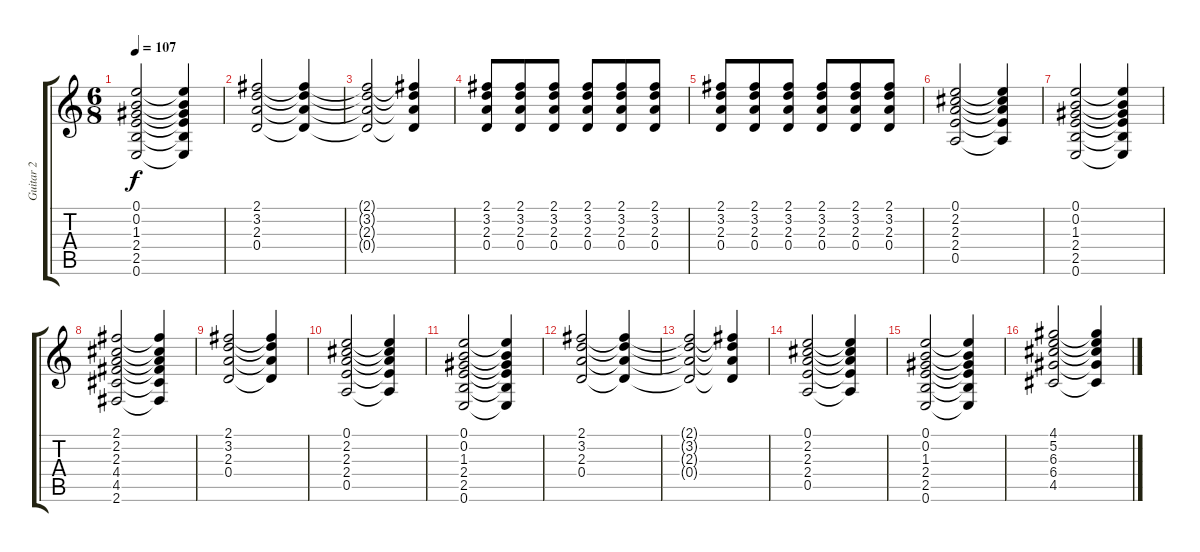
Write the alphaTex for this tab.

\track ("Guitar 2" "Guitar 2") {instrument overdrivenguitar}
\staff {score tabs}
\tuning (E4 B3 G3 D3 A2 E2) {hide}
\ts (6 8)
\tempo 107
\clef g2
\ks c
(0.1 0.2 1.3 2.4 2.5 0.6).2{dy f} (0.1{t} 0.2{t} 1.3{t} 2.4{t} 2.5{t} 0.6{t}).4 |
(2.1 3.2 2.3 0.4).2 (2.1{t} 3.2{t} 2.3{t} 0.4{t}).4 |
(2.1{t} 3.2{t} 2.3{t} 0.4{t}).2 (2.1{t} 3.2{t} 2.3{t} 0.4{t}).4 |
(2.1 3.2 2.3 0.4).8 (2.1 3.2 2.3 0.4).8 (2.1 3.2 2.3 0.4).8 (2.1 3.2 2.3 0.4).8 (2.1 3.2 2.3 0.4).8 (2.1 3.2 2.3 0.4).8 |
(2.1 3.2 2.3 0.4).8 (2.1 3.2 2.3 0.4).8 (2.1 3.2 2.3 0.4).8 (2.1 3.2 2.3 0.4).8 (2.1 3.2 2.3 0.4).8 (2.1 3.2 2.3 0.4).8 |
(0.1 2.2 2.3 2.4 0.5).2 (0.1{t} 2.2{t} 2.3{t} 2.4{t} 0.5{t}).4 |
(0.1 0.2 1.3 2.4 2.5 0.6).2 (0.1{t} 0.2{t} 1.3{t} 2.4{t} 2.5{t} 0.6{t}).4 |
(2.1 2.2 2.3 4.4 4.5 2.6).2 (2.1{t} 2.2{t} 2.3{t} 4.4{t} 4.5{t} 2.6{t}).4 |
(2.1 3.2 2.3 0.4).2 (2.1{t} 3.2{t} 2.3{t} 0.4{t}).4 |
(0.1 2.2 2.3 2.4 0.5).2 (0.1{t} 2.2{t} 2.3{t} 2.4{t} 0.5{t}).4 |
(0.1 0.2 1.3 2.4 2.5 0.6).2 (0.1{t} 0.2{t} 1.3{t} 2.4{t} 2.5{t} 0.6{t}).4 |
(2.1 3.2 2.3 0.4).2 (2.1{t} 3.2{t} 2.3{t} 0.4{t}).4 |
(2.1{t} 3.2{t} 2.3{t} 0.4{t}).2 (2.1{t} 3.2{t} 2.3{t} 0.4{t}).4 |
(0.1 2.2 2.3 2.4 0.5).2 (0.1{t} 2.2{t} 2.3{t} 2.4{t} 0.5{t}).4 |
(0.1 0.2 1.3 2.4 2.5 0.6).2 (0.1{t} 0.2{t} 1.3{t} 2.4{t} 2.5{t} 0.6{t}).4 |
(4.1 5.2 6.3 6.4 4.5).2 (4.1{t} 5.2{t} 6.3{t} 6.4{t} 4.5{t}).4
